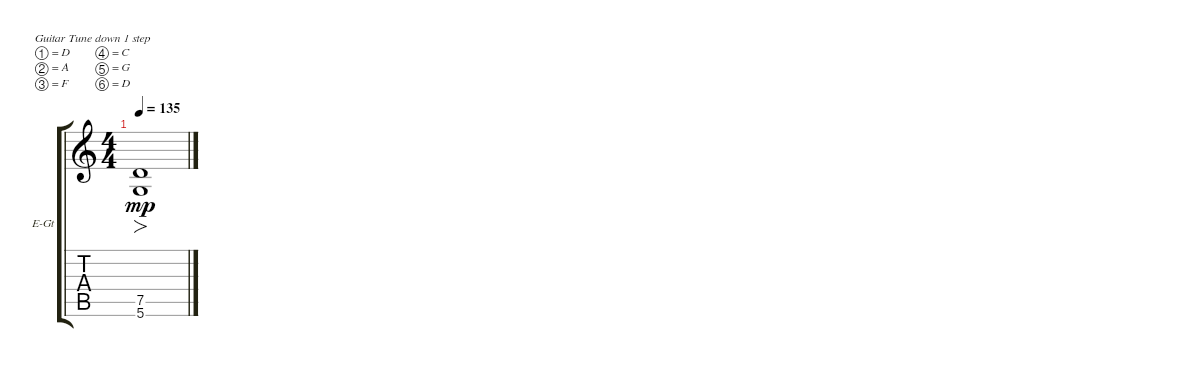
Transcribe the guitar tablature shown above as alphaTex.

\defaultSystemsLayout 4
\bracketExtendMode groupsimilarinstruments
\firstSystemTrackNameOrientation horizontal
\otherSystemsTrackNameOrientation horizontal
\track ("Rhytm Guitar" "E-Gt") {instrument distortionguitar}
\staff {score tabs}
\tuning (D4 A3 F3 C3 G2 D2)
\ts (4 4)
\tempo 135
\clef g2
\ks c
(5.6{t} 7.5{t}).1{fo dy mp}
